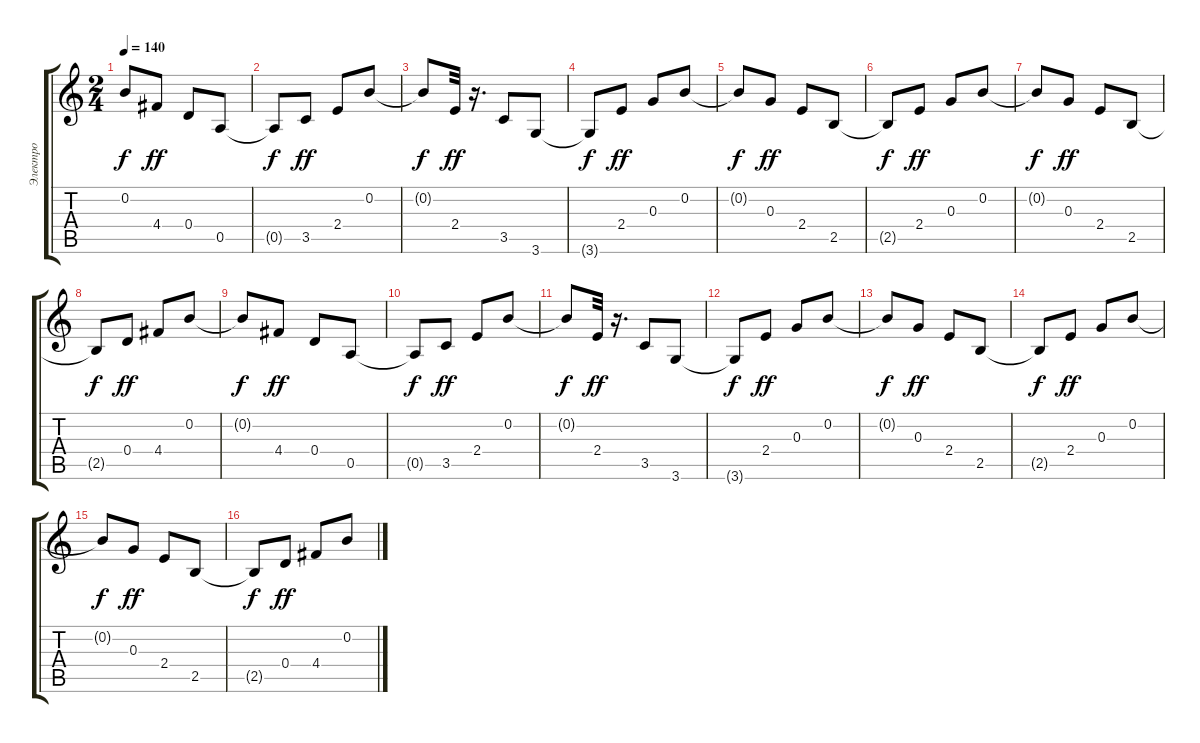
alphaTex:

\track ("Электро" "Электро") {instrument electricguitarclean}
\staff {score tabs}
\tuning (E4 B3 G3 D3 A2 E2) {hide}
\ts (2 4)
\tempo 140
\clef g2
\ks c
0.2{t}.8{dy f} 4.4.8{dy ff} 0.4.8 0.5.8 |
0.5{t}.8{dy f} 3.5.8{dy ff} 2.4.8 0.2.8 |
0.2{t}.8{dy f} 2.4.32{dy ff} r.16{d} 3.5.8 3.6.8 |
3.6{t}.8{dy f} 2.4.8{dy ff} 0.3.8 0.2.8 |
0.2{t}.8{dy f} 0.3.8{dy ff} 2.4.8 2.5.8 |
2.5{t}.8{dy f} 2.4.8{dy ff} 0.3.8 0.2.8 |
0.2{t}.8{dy f} 0.3.8{dy ff} 2.4.8 2.5.8 |
2.5{t}.8{dy f} 0.4.8{dy ff} 4.4.8 0.2.8 |
0.2{t}.8{dy f} 4.4.8{dy ff} 0.4.8 0.5.8 |
0.5{t}.8{dy f} 3.5.8{dy ff} 2.4.8 0.2.8 |
0.2{t}.8{dy f} 2.4.32{dy ff} r.16{d} 3.5.8 3.6.8 |
3.6{t}.8{dy f} 2.4.8{dy ff} 0.3.8 0.2.8 |
0.2{t}.8{dy f} 0.3.8{dy ff} 2.4.8 2.5.8 |
2.5{t}.8{dy f} 2.4.8{dy ff} 0.3.8 0.2.8 |
0.2{t}.8{dy f} 0.3.8{dy ff} 2.4.8 2.5.8 |
2.5{t}.8{dy f} 0.4.8{dy ff} 4.4.8 0.2.8
